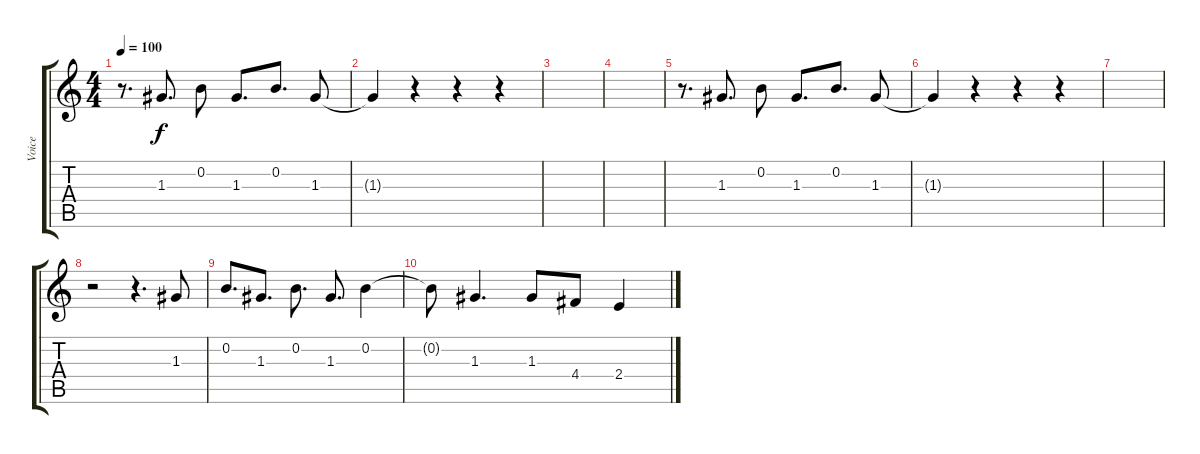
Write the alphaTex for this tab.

\track ("Voice" "Voice") {instrument electricbassfinger}
\staff {score tabs}
\tuning (E4 B3 G3 D3 A2 E2) {hide}
\ts (4 4)
\tempo 100
\clef g2
\ks c
r.8{d dy f} 1.3.8{d} 0.2.8 1.3.8{d} 0.2.8{d} 1.3.8 |
1.3{t}.4 r.4 r.4 r.4 |
|
|
r.8{d} 1.3.8{d} 0.2.8 1.3.8{d} 0.2.8{d} 1.3.8 |
1.3{t}.4 r.4 r.4 r.4 |
|
r.2 r.4{d} 1.3.8 |
0.2.8{d} 1.3.8{d} 0.2.8{d} 1.3.8{d} 0.2.4 |
0.2{t}.8 1.3.4{d} 1.3.8 4.4.8 2.4.4
